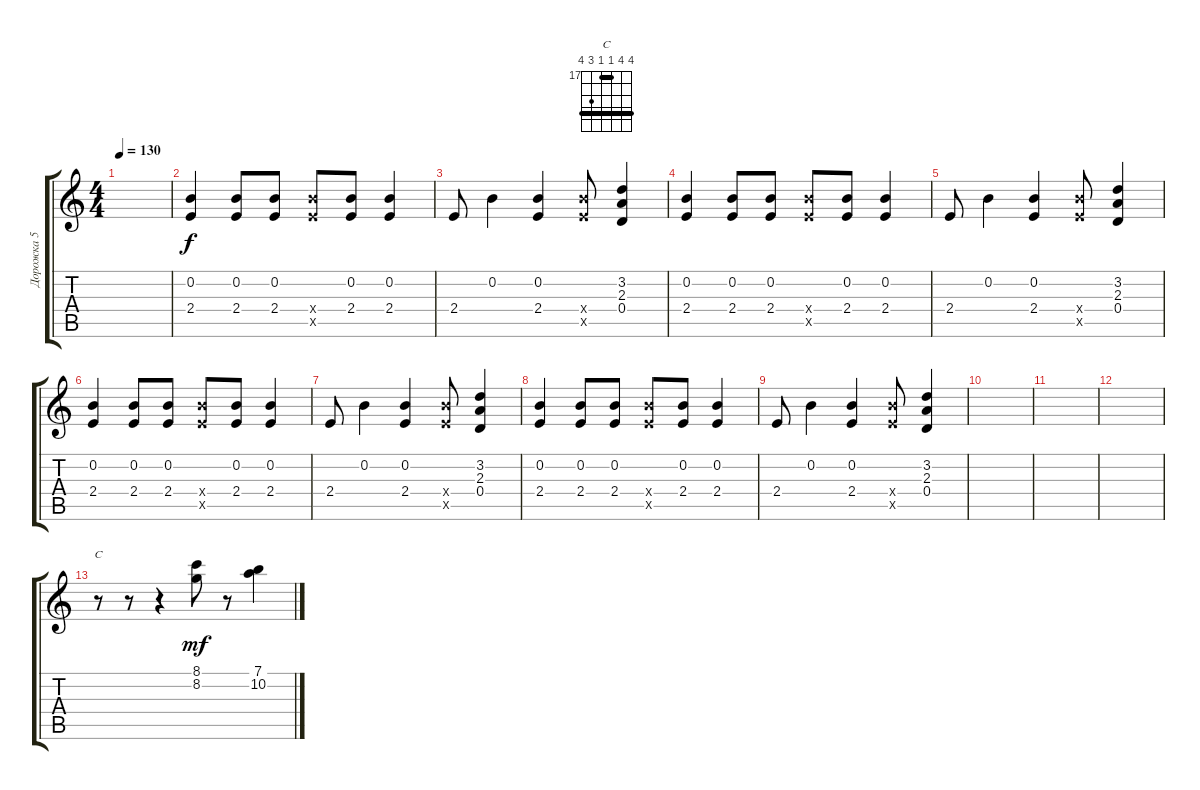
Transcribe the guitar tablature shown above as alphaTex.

\track ("Дорожка 5" "Дорожка 5") {instrument distortionguitar}
\staff {score tabs}
\tuning (E4 B3 G3 D3 A2 E2) {hide}
\chord ("C" 20 20 17 17 19 20) {firstfret 17 barre (17 20)}
\ts (4 4)
\tempo 130
\clef g2
\ks c
|
(0.2 2.4).4 (0.2 2.4).8 (0.2 2.4).8 (9.4{x} 7.5{x}).8 (0.2 2.4).8 (0.2 2.4).4 |
2.4.8 0.2.4 (0.2 2.4).4 (9.4{x} 7.5{x}).8 (3.2 2.3 0.4).4 |
(0.2 2.4).4 (0.2 2.4).8 (0.2 2.4).8 (9.4{x} 7.5{x}).8 (0.2 2.4).8 (0.2 2.4).4 |
2.4.8 0.2.4 (0.2 2.4).4 (9.4{x} 7.5{x}).8 (3.2 2.3 0.4).4 |
(0.2 2.4).4 (0.2 2.4).8 (0.2 2.4).8 (9.4{x} 7.5{x}).8 (0.2 2.4).8 (0.2 2.4).4 |
2.4.8 0.2.4 (0.2 2.4).4 (9.4{x} 7.5{x}).8 (3.2 2.3 0.4).4 |
(0.2 2.4).4 (0.2 2.4).8 (0.2 2.4).8 (9.4{x} 7.5{x}).8 (0.2 2.4).8 (0.2 2.4).4 |
2.4.8 0.2.4 (0.2 2.4).4 (9.4{x} 7.5{x}).8 (3.2 2.3 0.4).4 |
|
|
|
r.8{ch "C"} r.8 r.4 (8.1 8.2).8{dy mf} r.8 (7.1 10.2).4
